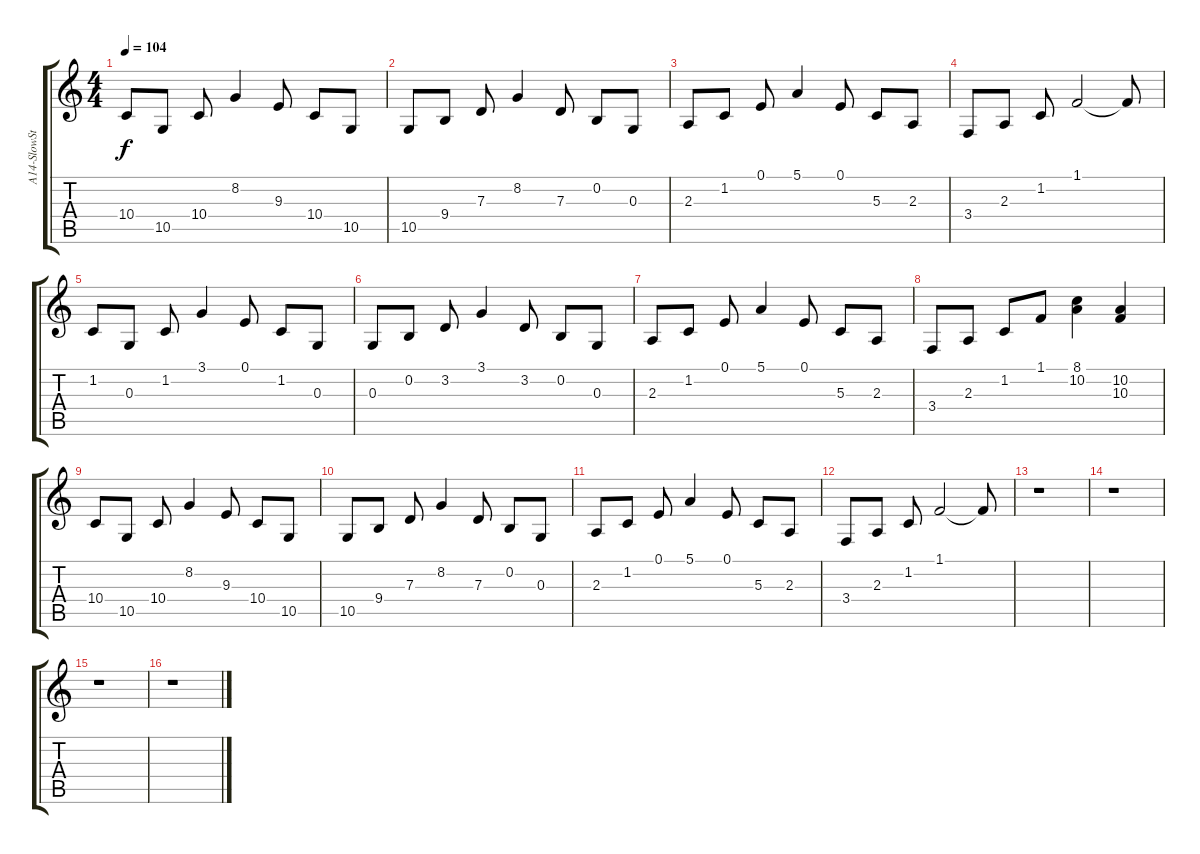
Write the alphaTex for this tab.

\track ("A14-SlowStrings2" "A14-SlowSt") {instrument stringensemble2}
\staff {score tabs}
\tuning (E4 B3 G3 D3 A2 E2) {hide}
\ts (4 4)
\tempo 104
\clef g2
\ks c
10.4.8{dy f} 10.5.8 10.4.8 8.2.4 9.3.8 10.4.8 10.5.8 |
10.5.8 9.4.8 7.3.8 8.2.4 7.3.8 0.2.8 0.3.8 |
2.3.8 1.2.8 0.1.8 5.1.4 0.1.8 5.3.8 2.3.8 |
3.4.8 2.3.8 1.2.8 1.1.2 1.1{t}.8 |
1.2.8 0.3.8 1.2.8 3.1.4 0.1.8 1.2.8 0.3.8 |
0.3.8 0.2.8 3.2.8 3.1.4 3.2.8 0.2.8 0.3.8 |
2.3.8 1.2.8 0.1.8 5.1.4 0.1.8 5.3.8 2.3.8 |
3.4.8 2.3.8 1.2.8 1.1.8 (8.1 10.2).4 (10.2 10.3).4 |
10.4.8 10.5.8 10.4.8 8.2.4 9.3.8 10.4.8 10.5.8 |
10.5.8 9.4.8 7.3.8 8.2.4 7.3.8 0.2.8 0.3.8 |
2.3.8 1.2.8 0.1.8 5.1.4 0.1.8 5.3.8 2.3.8 |
3.4.8 2.3.8 1.2.8 1.1.2 1.1{t}.8 |
r.1 |
r.1 |
r.1 |
r.1
